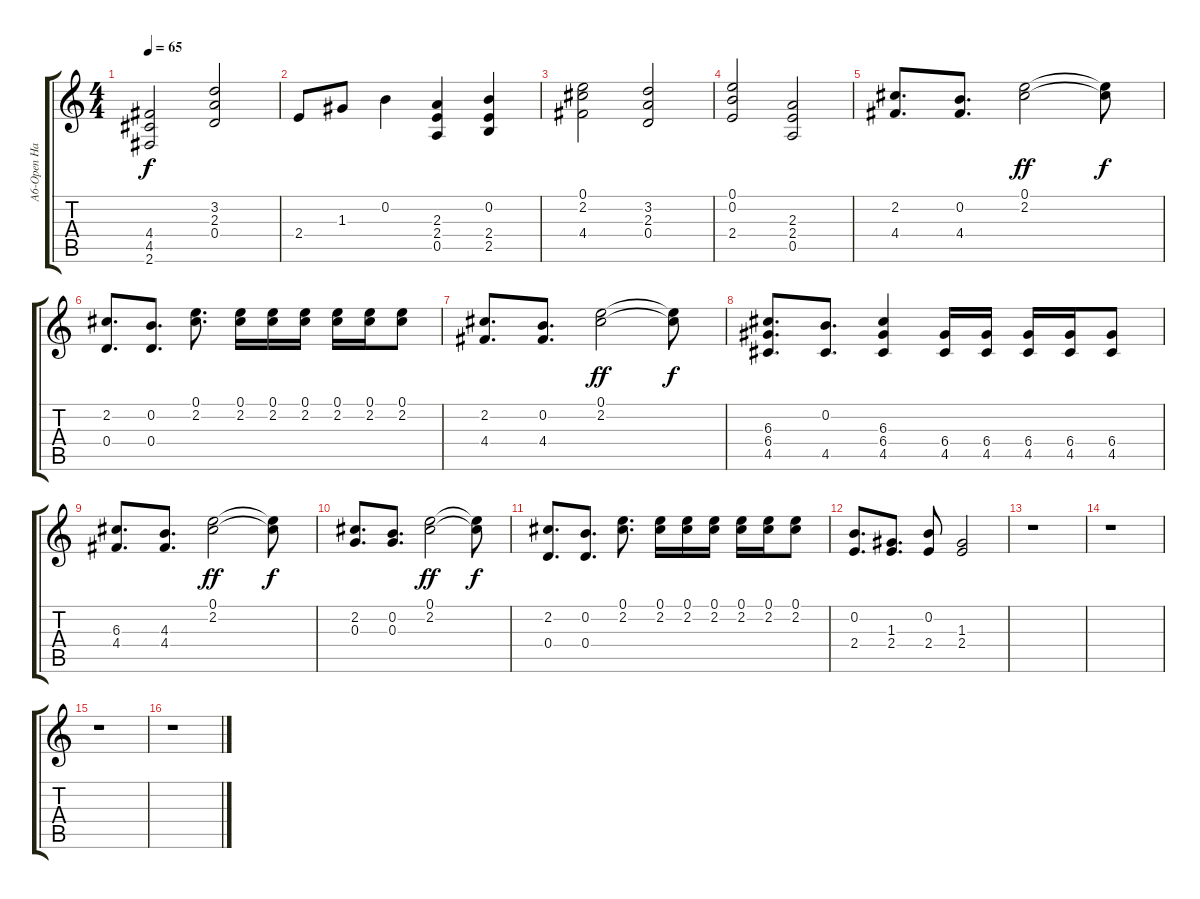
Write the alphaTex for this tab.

\track ("A6-Open Hard 1 " "A6-Open Ha") {instrument electricguitarclean}
\staff {score tabs}
\tuning (E4 B3 G3 D3 A2 E2) {hide}
\ts (4 4)
\tempo 65
\clef g2
\ks c
(4.4 4.5 2.6).2{dy f} (3.2 2.3 0.4).2 |
2.4.8 1.3.8 0.2.4 (2.3 2.4 0.5).4 (0.2 2.4 2.5).4 |
(0.1 2.2 4.4).2 (3.2 2.3 0.4).2 |
(0.1 0.2 2.4).2 (2.3 2.4 0.5).2 |
(2.2 4.4).8{d} (0.2 4.4).8{d} (0.1 2.2).2{dy ff} (0.1{t} 2.2{t}).8{dy f} |
(2.2 0.4).8{d} (0.2 0.4).8{d} (0.1 2.2).8{d} (0.1 2.2).16 (0.1 2.2).16 (0.1 2.2).16 (0.1 2.2).16 (0.1 2.2).16 (0.1 2.2).8 |
(2.2 4.4).8{d} (0.2 4.4).8{d} (0.1 2.2).2{dy ff} (0.1{t} 2.2{t}).8{dy f} |
(6.3 6.4 4.5).8{d} (0.2 4.5).8{d} (6.3 6.4 4.5).4 (6.4 4.5).16 (6.4 4.5).16 (6.4 4.5).16 (6.4 4.5).16 (6.4 4.5).8 |
(6.3 4.4).8{d} (4.3 4.4).8{d} (0.1 2.2).2{dy ff} (0.1{t} 2.2{t}).8{dy f} |
(2.2 0.3).8{d} (0.2 0.3).8{d} (0.1 2.2).2{dy ff} (0.1{t} 2.2{t}).8{dy f} |
(2.2 0.4).8{d} (0.2 0.4).8{d} (0.1 2.2).8{d} (0.1 2.2).16 (0.1 2.2).16 (0.1 2.2).16 (0.1 2.2).16 (0.1 2.2).16 (0.1 2.2).8 |
(0.2 2.4).8{d} (1.3 2.4).8{d} (0.2 2.4).8 (1.3 2.4).2 |
r.1 |
r.1 |
r.1 |
r.1
